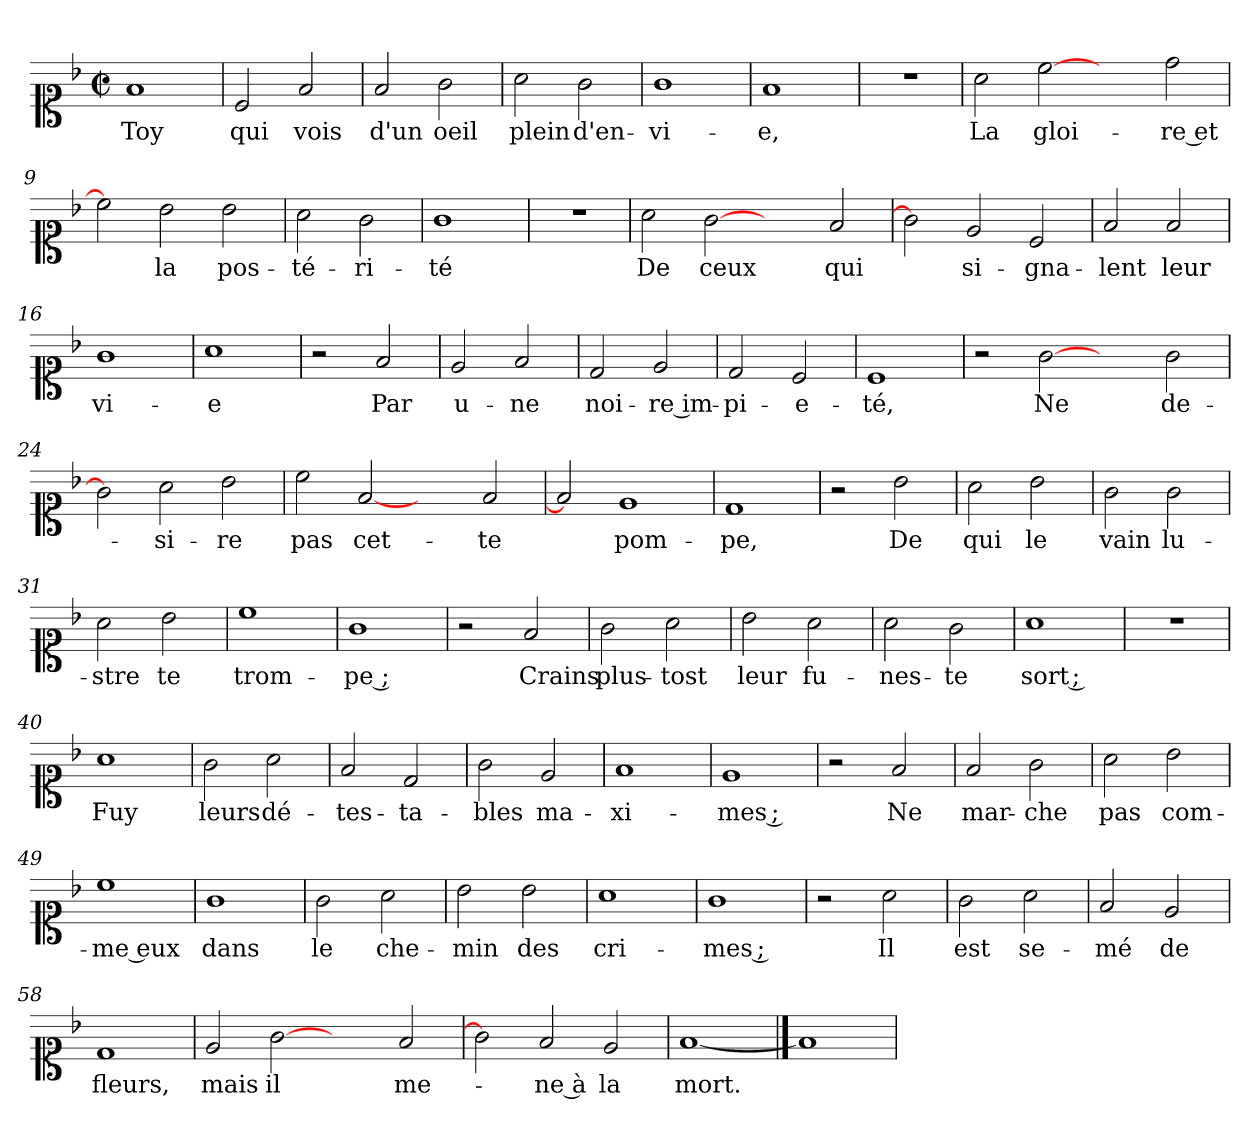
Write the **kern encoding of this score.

**kern	**text
*part1	*part1
*staff1	*staff1
*clefC1	*
*k[b-]	*
*F:	*
*M2/2	*
*met(c|)	*
=1	=1
1f	Toy
=2	=2
2c/	qui
2f/	vois
=3	=3
2f/	d'un
2g\	oeil
=4	=4
2a\	plein
2g\	d'en-
=5	=5
1g	-vi-
=6	=6
1f	-e,
=7	=7
1r	.
!!LO:LB:g=z
=8	=8
2a\	La
[2cc	gloi-
2ryy	.
2dd\	-re et
=9	=9
2cc]	.
2b-\	la
2b-\	pos-
=10	=10
2a\	-té-
2g\	-ri-
=11	=11
1g	-té
=12	=12
1r	.
=13	=13
2a\	De
[2g	ceux
2ryy	.
2f/	qui
!!LO:LB:g=z
=14	=14
2g]	.
2e/	si-
2c/	-gna-
=15	=15
2f/	-lent
2f/	leur
=16	=16
1g	vi-
=17	=17
1a	-e
=18	=18
2r	.
2f/	Par
=19	=19
2e/	u-
2f/	-ne
=20	=20
2d/	noi-
2e/	re im-
=21	=21
2d/	-pi-
2c/	-e-
!!LO:LB:g=z
=22	=22
1c	-té,
=23	=23
2r	.
[2g	Ne
2ryy	.
2g\	de-
=24	=24
2g]	.
2a\	-si-
2b-\	-re
=25	=25
2cc\	pas
[2f	cet-
2ryy	.
2f/	-te
=26	=26
2f]	.
1e	pom-
=27	=27
1d	-pe,
!!LO:LB:g=z
=28	=28
2r	.
2b-\	De
=29	=29
2a\	qui
2b-\	le
=30	=30
2g\	vain
2g\	lu-
=31	=31
2a\	-stre
2b-\	te
=32	=32
1cc	trom-
=33	=33
1g	-pe ;
=34	=34
2r	.
2f/	Crains
=35	=35
2g\	plus-
2a\	-tost
!!LO:LB:g=z
=36	=36
2b-\	leur
2a\	fu-
=37	=37
2a\	-nes-
2g\	-te
=38	=38
1a	sort ;
=39	=39
1r	.
=40	=40
1a	Fuy
=41	=41
2g\	leurs
2a\	dé-
=42	=42
2f/	-tes-
2d/	-ta-
=43	=43
2g\	-bles
2e/	ma-
!!LO:LB:g=z
=44	=44
1f	-xi-
=45	=45
1e	-mes ;
=46	=46
2r	.
2f/	Ne
=47	=47
2f/	mar-
2g\	-che
=48	=48
2a\	pas
2b-\	com-
=49	=49
1cc	-me eux
=50	=50
1g	dans
=51	=51
2g\	le
2a\	che-
!!LO:LB:g=z
=52	=52
2b-\	-min
2b-\	des
=53	=53
1a	cri-
=54	=54
1g	-mes ;
=55	=55
2r	.
2a\	Il
=56	=56
2g\	est
2a\	se-
=57	=57
2f/	-mé
2e/	de
=58	=58
1d	fleurs,
=59	=59
2e/	mais
[2g	il
2ryy	.
2f/	me-
=60	=60
2g]	.
2f/	-ne à
2e/	la
=61	=61
[1f	mort.
==62	==62
1f]	.
=	=
*-	*-
